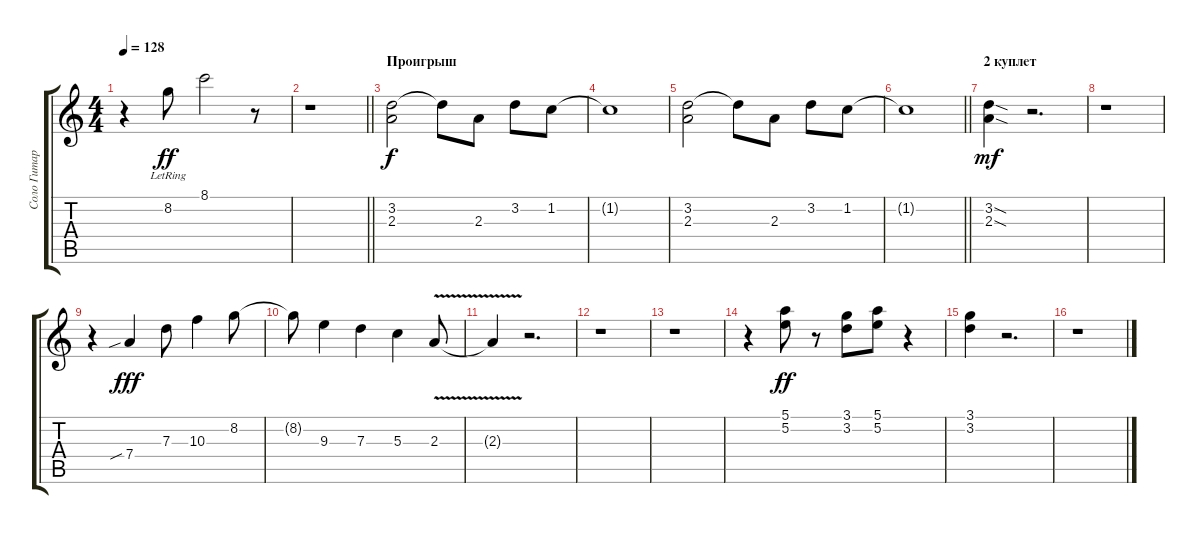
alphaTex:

\track ("Соло Гитара" "Соло Гитар") {instrument electricguitarmuted}
\staff {score tabs}
\tuning (E4 B3 G3 D3 A2 E2) {hide}
\ts (4 4)
\tempo 128
\clef g2
\ks c
r.4{dy ff} 8.2{lr}.8 8.1.2 r.8 |
\barLineRight lightlight
r.1 |
\section ("" "Проигрыш")
(3.2 2.3).2{dy f} 3.2{t}.8 2.3.8 3.2.8 1.2.8 |
1.2{t}.1 |
(3.2 2.3).2 3.2{t}.8 2.3.8 3.2.8 1.2.8 |
\barLineRight lightlight
1.2{t}.1 |
\section ("" "2 куплет")
(3.2{sod} 2.3{sod}).4{dy mf} r.2{d} |
r.1 |
r.4 7.4{sib}.4{dy fff} 7.3.8 10.3.4 8.2.8 |
8.2{t}.8 9.3.4 7.3.4 5.3.4 2.3{v}.8 |
2.3{t}.4 r.2{d} |
r.1 |
r.1 |
r.4 (5.1 5.2).8{dy ff} r.8 (3.1 3.2).8 (5.1 5.2).8 r.4 |
(3.1 3.2).4 r.2{d} |
r.1
